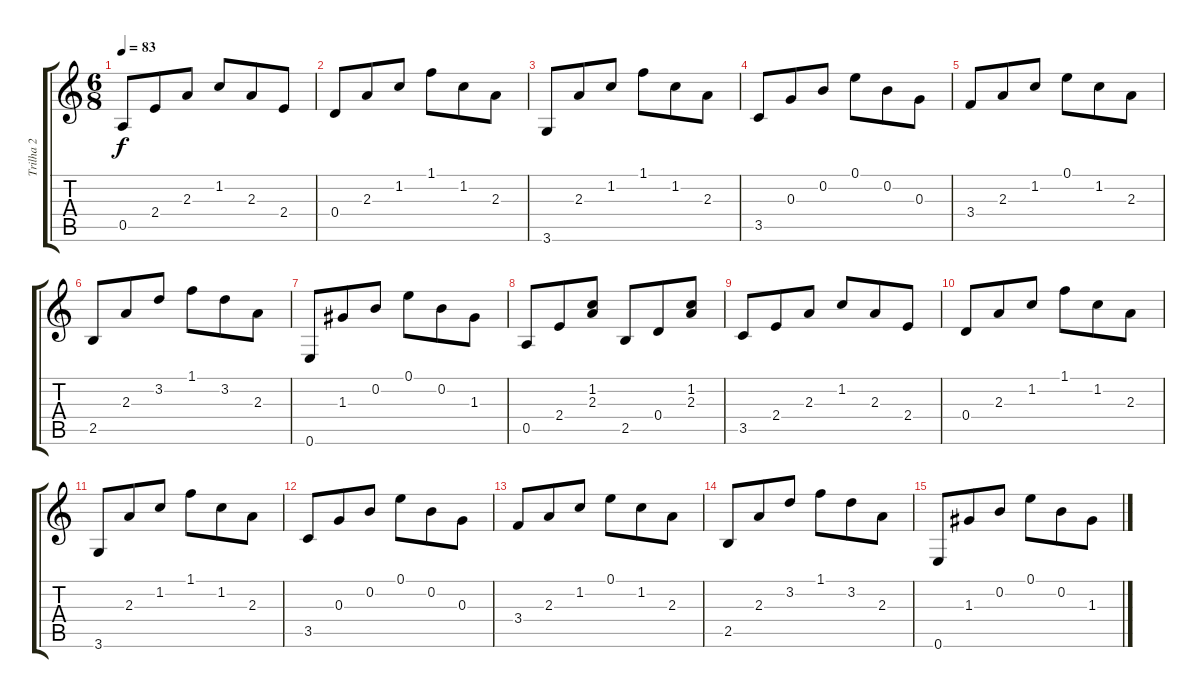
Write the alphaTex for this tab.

\track ("Trilha 2" "Trilha 2") {instrument electricguitarjazz}
\staff {score tabs}
\tuning (E4 B3 G3 D3 A2 E2) {hide}
\ts (6 8)
\tempo 83
\clef g2
\ks c
0.5.8{dy f} 2.4.8 2.3.8 1.2.8 2.3.8 2.4.8 |
0.4.8 2.3.8 1.2.8 1.1.8 1.2.8 2.3.8 |
3.6.8 2.3.8 1.2.8 1.1.8 1.2.8 2.3.8 |
3.5.8 0.3.8 0.2.8 0.1.8 0.2.8 0.3.8 |
3.4.8 2.3.8 1.2.8 0.1.8 1.2.8 2.3.8 |
2.5.8 2.3.8 3.2.8 1.1.8 3.2.8 2.3.8 |
0.6.8 1.3.8 0.2.8 0.1.8 0.2.8 1.3.8 |
0.5.8 2.4.8 (1.2 2.3).8 2.5.8 0.4.8 (1.2 2.3).8 |
3.5.8 2.4.8 2.3.8 1.2.8 2.3.8 2.4.8 |
0.4.8 2.3.8 1.2.8 1.1.8 1.2.8 2.3.8 |
3.6.8 2.3.8 1.2.8 1.1.8 1.2.8 2.3.8 |
3.5.8 0.3.8 0.2.8 0.1.8 0.2.8 0.3.8 |
3.4.8 2.3.8 1.2.8 0.1.8 1.2.8 2.3.8 |
2.5.8 2.3.8 3.2.8 1.1.8 3.2.8 2.3.8 |
0.6.8 1.3.8 0.2.8 0.1.8 0.2.8 1.3.8
